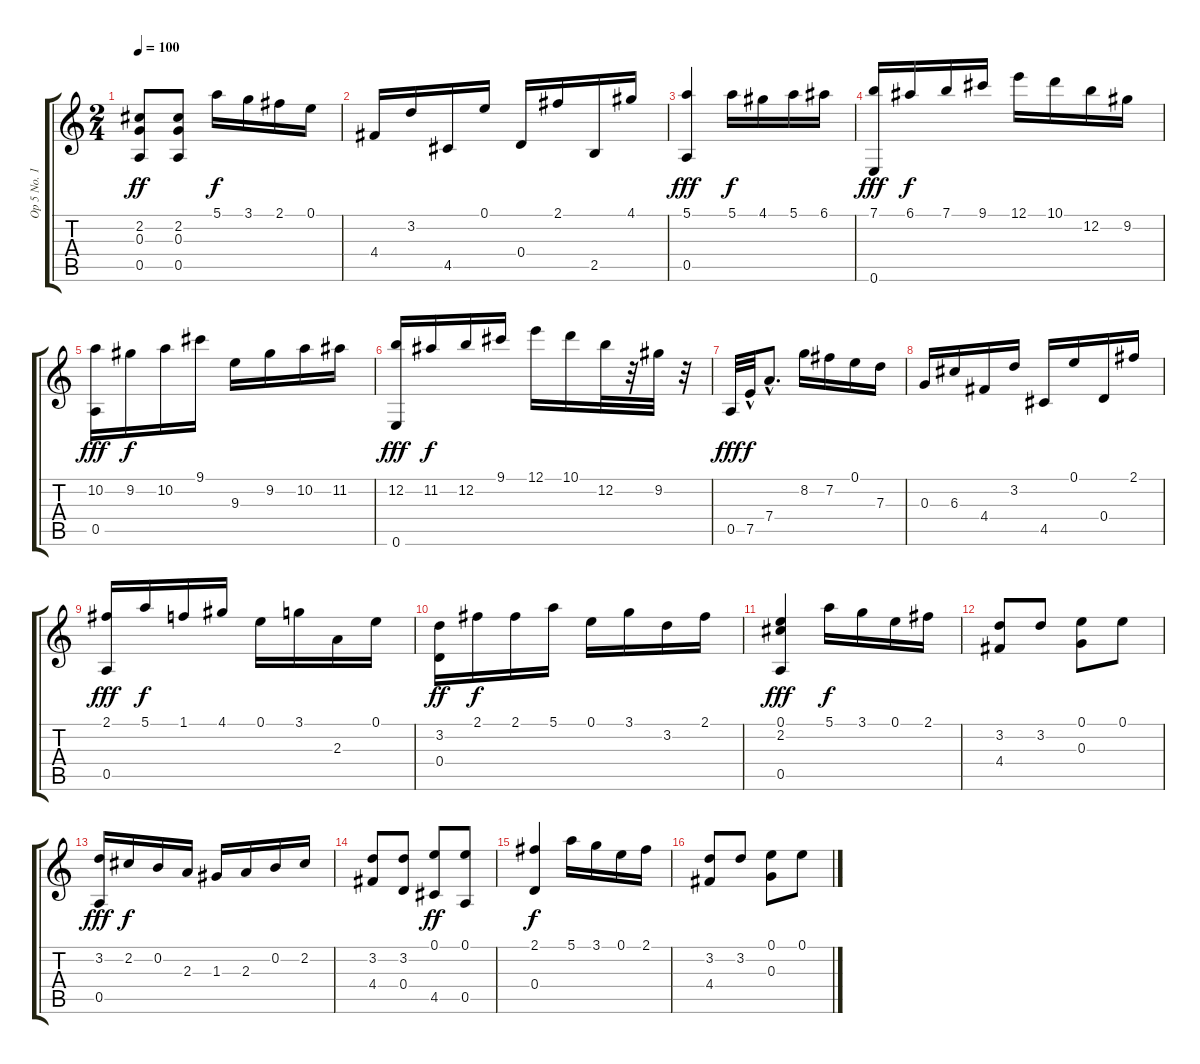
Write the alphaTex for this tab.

\track ("Op 5 No. 12" "Op 5 No. 1") {instrument acousticguitarnylon}
\staff {score tabs}
\tuning (E4 B3 G3 D3 A2 E2) {hide}
\ts (2 4)
\tempo 100
\clef g2
\ks c
(2.2 0.3 0.5).8{dy ff} (2.2 0.3 0.5).8 5.1.16{dy f} 3.1.16 2.1.16 0.1.16 |
4.4.16 3.2.16 4.5.16 0.1.16 0.4.16 2.1.16 2.5.16 4.1.16 |
(5.1 0.5).4{dy fff} 5.1.16{dy f} 4.1.16 5.1.16 6.1.16 |
(7.1 0.6).16{dy fff} 6.1.16{dy f} 7.1.16 9.1.16 12.1.16 10.1.16 12.2.16 9.2.16 |
(10.2 0.5).16{dy fff} 9.2.16{dy f} 10.2.16 9.1.16 9.3.16 9.2.16 10.2.16 11.2.16 |
(12.2 0.6).16{dy fff} 11.2.16{dy f} 12.2.16 9.1.16 12.1.16 10.1.16 12.2.32 r.32 9.2.32 r.32 |
0.5.32{dy fff} 7.5{hac}.32{dy f} 7.4{hac}.8{d} 8.2.16 7.2.16 0.1.16 7.3.16 |
0.3.16 6.3.16 4.4.16 3.2.16 4.5.16 0.1.16 0.4.16 2.1.16 |
(2.1 0.5).16{dy fff} 5.1.16{dy f} 1.1.16 4.1.16 0.1.16 3.1.16 2.3.16 0.1.16 |
(3.2 0.4).16{dy ff} 2.1.16{dy f} 2.1.16 5.1.16 0.1.16 3.1.16 3.2.16 2.1.16 |
(0.1 2.2 0.5).4{dy fff} 5.1.16{dy f} 3.1.16 0.1.16 2.1.16 |
(3.2 4.4).8 3.2.8 (0.1 0.3).8 0.1.8 |
(3.2 0.5).16{dy fff} 2.2.16{dy f} 0.2.16 2.3.16 1.3.16 2.3.16 0.2.16 2.2.16 |
(3.2 4.4).8 (3.2 0.4).8 (0.1 4.5).8{dy ff} (0.1 0.5).8 |
(2.1 0.4).4{dy f} 5.1.16 3.1.16 0.1.16 2.1.16 |
(3.2 4.4).8 3.2.8 (0.1 0.3).8 0.1.8
